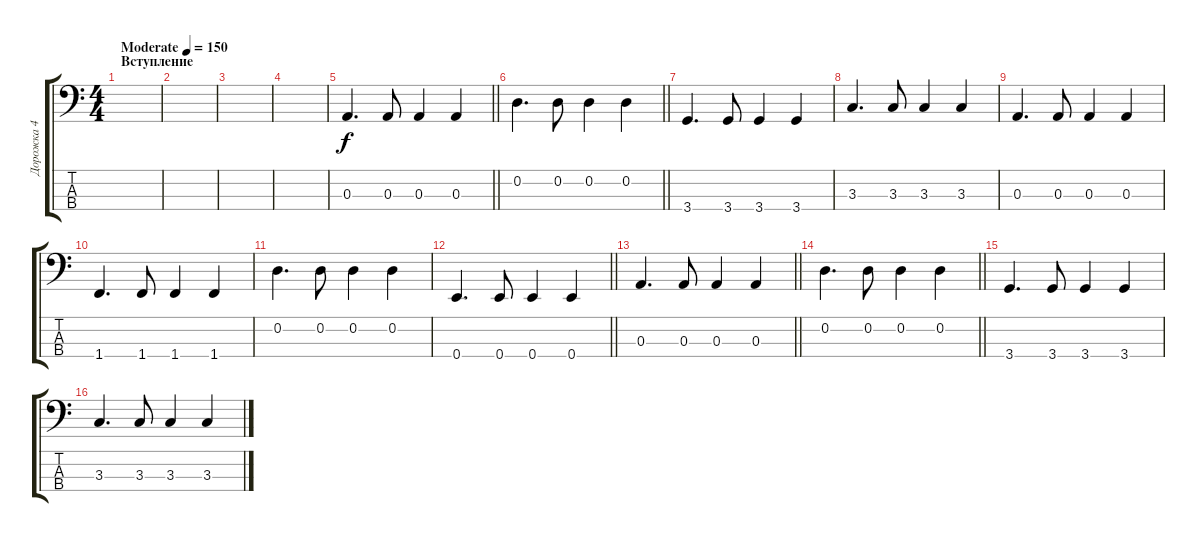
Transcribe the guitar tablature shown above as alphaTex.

\track ("Дорожка 4" "Дорожка 4") {instrument electricbassfinger}
\staff {score tabs}
\tuning (G2 D2 A1 E1) {hide}
\ts (4 4)
\section ("" "Вступление")
\tempo (150 "Moderate")
\clef f4
\ks c
|
|
|
|
\barLineRight lightlight
0.3.4{d} 0.3.8 0.3.4 0.3.4 |
\barLineRight lightlight
0.2.4{d} 0.2.8 0.2.4 0.2.4 |
3.4.4{d} 3.4.8 3.4.4 3.4.4 |
3.3.4{d} 3.3.8 3.3.4 3.3.4 |
0.3.4{d} 0.3.8 0.3.4 0.3.4 |
1.4.4{d} 1.4.8 1.4.4 1.4.4 |
0.2.4{d} 0.2.8 0.2.4 0.2.4 |
\barLineRight lightlight
0.4.4{d} 0.4.8 0.4.4 0.4.4 |
\barLineRight lightlight
0.3.4{d} 0.3.8 0.3.4 0.3.4 |
\barLineRight lightlight
0.2.4{d} 0.2.8 0.2.4 0.2.4 |
3.4.4{d} 3.4.8 3.4.4 3.4.4 |
3.3.4{d} 3.3.8 3.3.4 3.3.4
